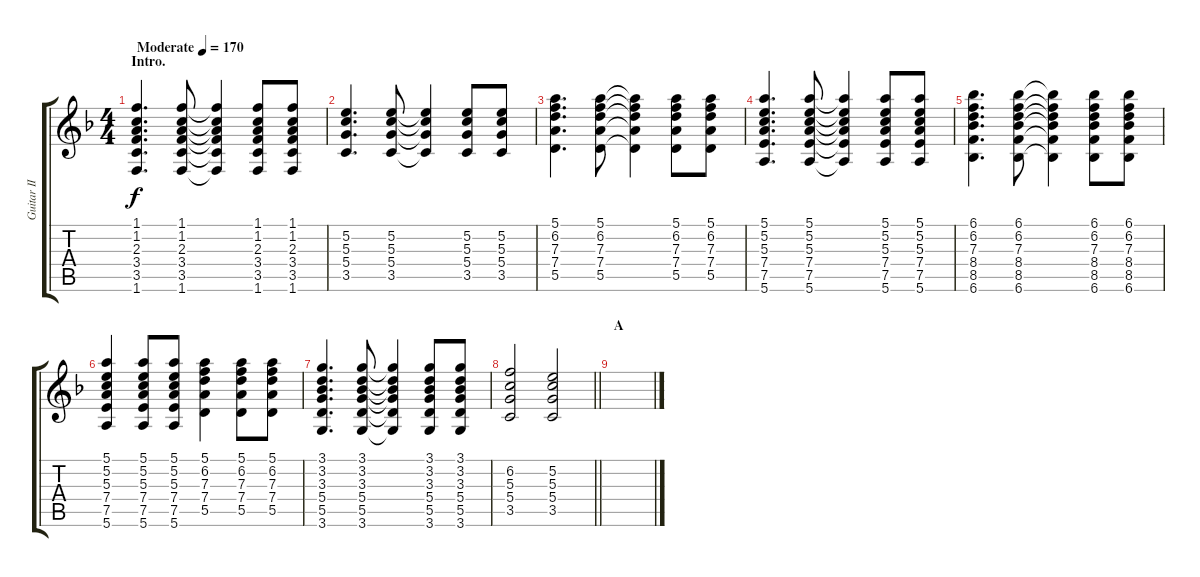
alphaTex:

\track ("Guitar II (Nakano Azusa)" "Guitar II ") {instrument overdrivenguitar}
\staff {score tabs}
\tuning (E4 B3 G3 D3 A2 E2) {hide}
\ts (4 4)
\section ("" "Intro.")
\tempo (170 "Moderate")
\clef g2
\ks f
(1.1 1.2 2.3 3.4 3.5 1.6).4{d dy f instrument overdrivenguitar} (1.1 1.2 2.3 3.4 3.5 1.6).8 (1.1{t} 1.2{t} 2.3{t} 3.4{t} 3.5{t} 1.6{t}).4 (1.1 1.2 2.3 3.4 3.5 1.6).8 (1.1 1.2 2.3 3.4 3.5 1.6).8 |
(5.2 5.3 5.4 3.5).4{d} (5.2 5.3 5.4 3.5).8 (5.2{t} 5.3{t} 5.4{t} 3.5{t}).4 (5.2 5.3 5.4 3.5).8 (5.2 5.3 5.4 3.5).8 |
(5.1 6.2 7.3 7.4 5.5).4{d} (5.1 6.2 7.3 7.4 5.5).8 (5.1{t} 6.2{t} 7.3{t} 7.4{t} 5.5{t}).4 (5.1 6.2 7.3 7.4 5.5).8 (5.1 6.2 7.3 7.4 5.5).8 |
(5.1 5.2 5.3 7.4 7.5 5.6).4{d} (5.1 5.2 5.3 7.4 7.5 5.6).8 (5.1{t} 5.2{t} 5.3{t} 7.4{t} 7.5{t} 5.6{t}).4 (5.1 5.2 5.3 7.4 7.5 5.6).8 (5.1 5.2 5.3 7.4 7.5 5.6).8 |
(6.1 6.2 7.3 8.4 8.5 6.6).4{d} (6.1 6.2 7.3 8.4 8.5 6.6).8 (6.1{t} 6.2{t} 7.3{t} 8.4{t} 8.5{t} 6.6{t}).4 (6.1 6.2 7.3 8.4 8.5 6.6).8 (6.1 6.2 7.3 8.4 8.5 6.6).8 |
(5.1 5.2 5.3 7.4 7.5 5.6).4 (5.1 5.2 5.3 7.4 7.5 5.6).8 (5.1 5.2 5.3 7.4 7.5 5.6).8 (5.1 6.2 7.3 7.4 5.5).4 (5.1 6.2 7.3 7.4 5.5).8 (5.1 6.2 7.3 7.4 5.5).8 |
(3.1 3.2 3.3 5.4 5.5 3.6).4{d} (3.1 3.2 3.3 5.4 5.5 3.6).8 (3.1{t} 3.2{t} 3.3{t} 5.4{t} 5.5{t} 3.6{t}).4 (3.1 3.2 3.3 5.4 5.5 3.6).8 (3.1 3.2 3.3 5.4 5.5 3.6).8 |
\barLineRight lightlight
(6.2 5.3 5.4 3.5).2 (5.2 5.3 5.4 3.5).2 |
\section ("" "A")
